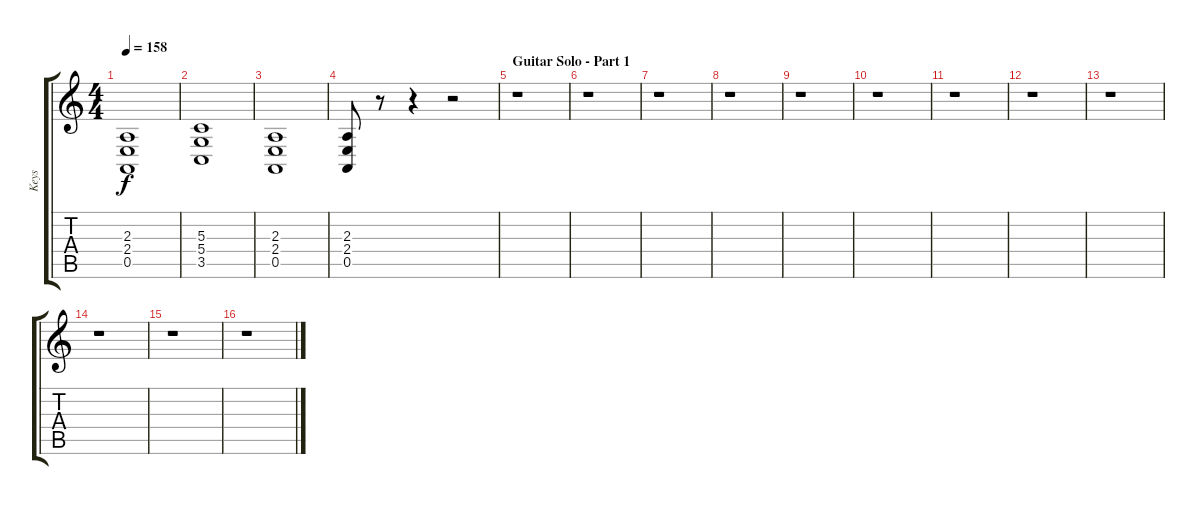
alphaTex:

\track ("Keys" "Keys") {instrument drawbarorgan}
\staff {score tabs}
\tuning (E4 B3 G3 D3 A2 E2) {hide}
\ts (4 4)
\tempo 158
\clef g2
\ks c
(2.3{t} 2.4{t} 0.5{t}).1{dy f} |
(5.3 5.4 3.5).1 |
(2.3 2.4 0.5).1 |
(2.3 2.4 0.5).8 r.8 r.4 r.2 |
\section ("" "Guitar Solo - Part 1")
r.1 |
r.1 |
r.1 |
r.1 |
r.1 |
r.1 |
r.1 |
r.1 |
r.1 |
r.1 |
r.1 |
r.1
